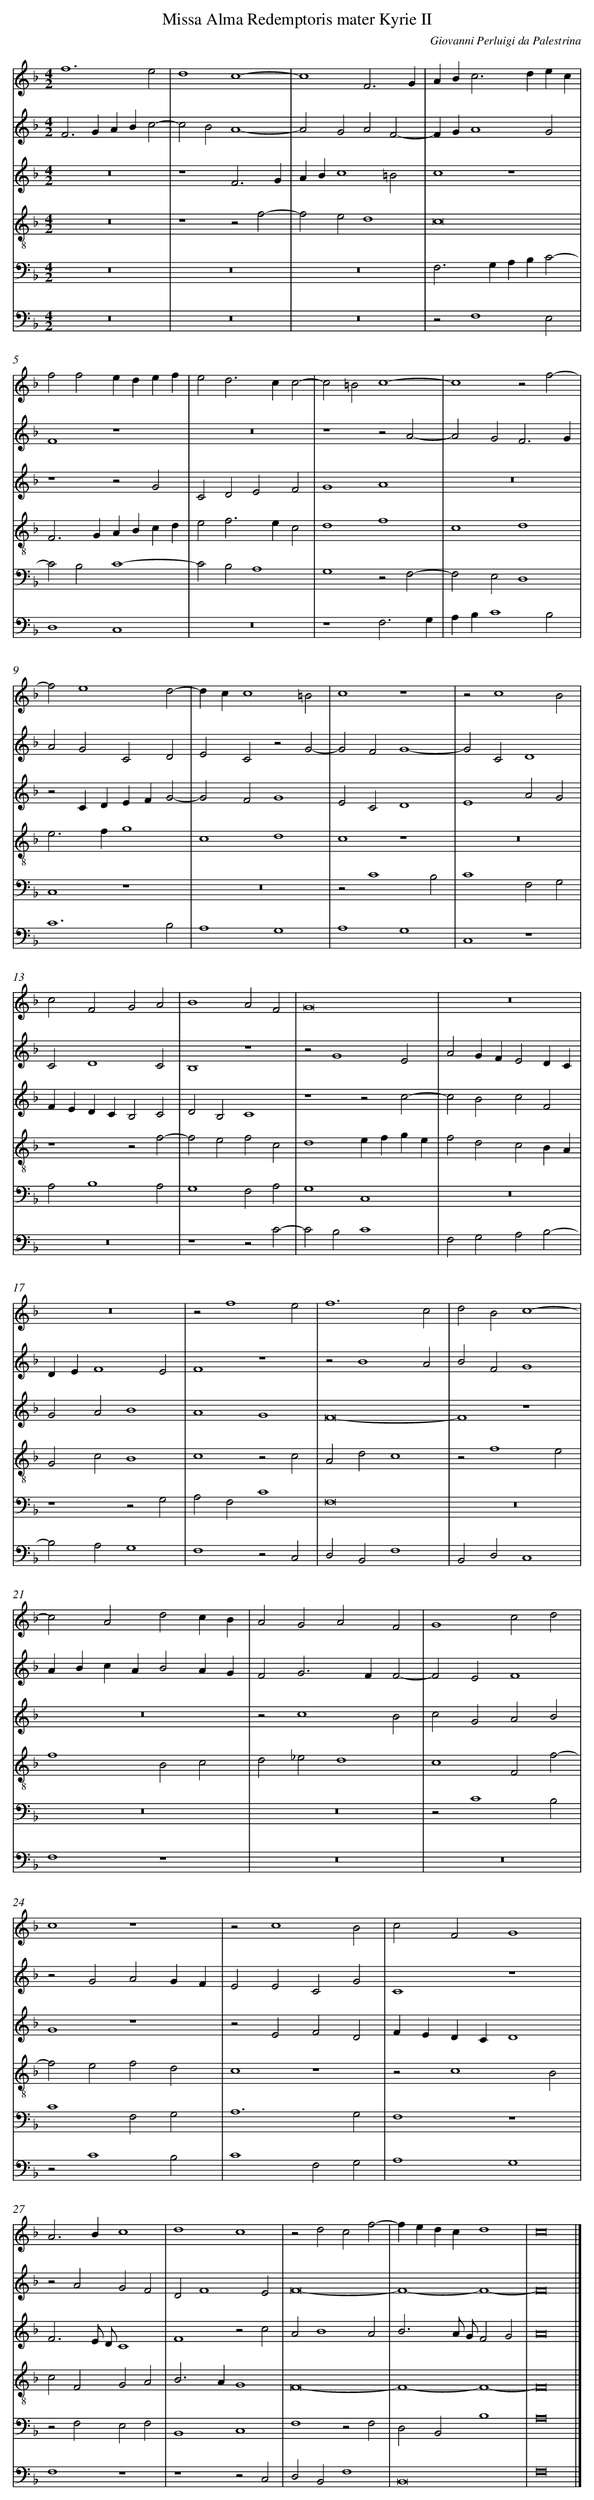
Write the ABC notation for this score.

X:1
T: Missa Alma Redemptoris mater Kyrie II
C: Giovanni Perluigi da Palestrina
L: 1/4
M: 4/2
V: 1 clef=treble
V: 2 clef=treble
V: 3 clef=treble
V: 4 clef=treble-8
V: 5 clef=bass
V: 6 clef=bass
K: F
[V:1] f6e2 |
[V:2] F2>G2ABc2- |
[V:3] z8 |
[V:4] z8 |
[V:5] z8 |
[V:6] z8 |
[V:1] d4c4- |
[V:2] c2B2A4- |
[V:3] z4F3G |
[V:4] z4z2f2- |
[V:5] z8 |
[V:6] z8 |
[V:1] c4F3G |
[V:2] A2G2A2F2- |
[V:3] ABc4=B2 |
[V:4] f2e2d4 |
[V:5] z8 |
[V:6] z8 |
[V:1] AB2<c2dec |
[V:2] FGA4G2 |
[V:3] c4z4 |
[V:4] c8 |
[V:5] F,2>G,2A,B,C2- |
[V:6] z2F,4E,2 |
[V:1] f2f2edef |
[V:2] F4z4 |
[V:3] z4z2G2 |
[V:4] F2>G2ABcd |
[V:5] C2B,2C4- |
[V:6] D,4C,4 |
[V:1] e2d2>c2c2- |
[V:2] z8 |
[V:3] C2D2E2F2 |
[V:4] e2f2>e2c2 |
[V:5] C2B,2A,4 |
[V:6] z8 |
[V:1] c2=B2c4- |
[V:2] z4z2A2- |
[V:3] G4A4 |
[V:4] d4f4 |
[V:5] G,4z2F,2- |
[V:6] z4F,3G, |
[V:1] c4z2f2- |
[V:2] A2G2F3G |
[V:3] z8 |
[V:4] c4d4 |
[V:5] F,2E,2D,4 |
[V:6] A,B,C4B,2 |
[V:1] f2e4d2- |
[V:2] A2G2C2D2 |
[V:3] z2CDEFG2- |
[V:4] e2>f2g4 |
[V:5] C,4z4 |
[V:6] C6B,2 |
[V:1] dcc4=B2 |
[V:2] E2C2z2G2- |
[V:3] G2F2G4 |
[V:4] c4d4 |
[V:5] z8 |
[V:6] A,4G,4 |
[V:1] c4z4 |
[V:2] G2F2G4- |
[V:3] E2C2D4 |
[V:4] c4z4 |
[V:5] z2C4B,2 |
[V:6] A,4G,4 |
[V:1] z2c4B2 |
[V:2] G2C2D4 |
[V:3] E4A2G2 |
[V:4] z8 |
[V:5] C4F,2G,2 |
[V:6] C,4z4 |
[V:1] c2F2G2A2 |
[V:2] C2D4C2 |
[V:3] FEDCB,2C2 |
[V:4] z4z2f2- |
[V:5] A,2B,4A,2 |
[V:6] z8 |
[V:1] B4A2F2 |
[V:2] B,4z4 |
[V:3] D2B,2C4 |
[V:4] f2e2f2c2 |
[V:5] G,4F,2A,2 |
[V:6] z4z2C2- |
[V:1] G8 |
[V:2] z2G4E2 |
[V:3] z4z2c2- |
[V:4] d4efge |
[V:5] G,4C,4 |
[V:6] C2B,2C4 |
[V:1] z8 |
[V:2] A2GFE2DC |
[V:3] c2B2c2F2 |
[V:4] f2d2c2BA |
[V:5] z8 |
[V:6] F,2G,2A,2B,2- |
[V:1] z8 |
[V:2] DEF4E2 |
[V:3] G2A2B4 |
[V:4] G2c2B4 |
[V:5] z4z2G,2 |
[V:6] B,2A,2G,4 |
[V:1] z2f4e2 |
[V:2] F4z4 |
[V:3] A4G4 |
[V:4] c4z2c2 |
[V:5] A,2F,2C4 |
[V:6] F,4z2C,2 |
[V:1] f6c2 |
[V:2] z2B4A2 |
[V:3] F8- |
[V:4] A2d2c4 |
[V:5] F,8 |
[V:6] D,2B,,2F,4 |
[V:1] d2B2c4- |
[V:2] B2F2G4 |
[V:3] F4z4 |
[V:4] z2f4e2 |
[V:5] z8 |
[V:6] B,,2D,2C,4 |
[V:1] c2A2d2cB |
[V:2] ABcAB2AG |
[V:3] z8 |
[V:4] f4B2c2 |
[V:5] z8 |
[V:6] F,4z4 |
[V:1] A2G2A2F2 |
[V:2] F2G2>F2F2- |
[V:3] z2c4B2 |
[V:4] d2_e2d4 |
[V:5] z8 |
[V:6] z8 |
[V:1] G4c2d2 |
[V:2] F2E2F4 |
[V:3] c2G2A2B2 |
[V:4] c4F2f2- |
[V:5] z2C4B,2 |
[V:6] z8 |
[V:1] c4z4 |
[V:2] z2G2A2GF |
[V:3] G4z4 |
[V:4] f2e2f2d2 |
[V:5] C4F,2G,2 |
[V:6] z2C4B,2 |
[V:1] z2c4B2 |
[V:2] E2E2C2G2 |
[V:3] z2E2F2D2 |
[V:4] c4z4 |
[V:5] A,6G,2 |
[V:6] C4F,2G,2 |
[V:1] c2F2G4 |
[V:2] C4z4 |
[V:3] FEDCD4 |
[V:4] z2c4B2 |
[V:5] F,4z4 |
[V:6] A,4G,4 |
[V:1] A2>B2c4 |
[V:2] z2A2G2F2 |
[V:3] F3E/ D/C4 |
[V:4] c2F2G2A2 |
[V:5] z2F,2E,2F,2 |
[V:6] F,4z4 |
[V:1] d4c4 |
[V:2] D2F4E2 |
[V:3] F4z2c2 |
[V:4] B2>A2G4 |
[V:5] B,,4C,4 |
[V:6] z4z2C,2 |
[V:1] z2d2c2f2- |
[V:2] F8- |
[V:3] A2B4A2 |
[V:4] F8- |
[V:5] F,4z2F,2 |
[V:6] D,2B,,2F,4 |
[V:1] fedcd4 |
[V:2] F4-F4- |
[V:3] B3A/ G/F2G2 |
[V:4] F4-F4- |
[V:5] D,2B,,2B,4 |
[V:6] B,,8 |
[V:1] c8 |]
[V:2] F8 |]
[V:3] A8 |]
[V:4] F8 |]
[V:5] A,8 |]
[V:6] F,8 |]
